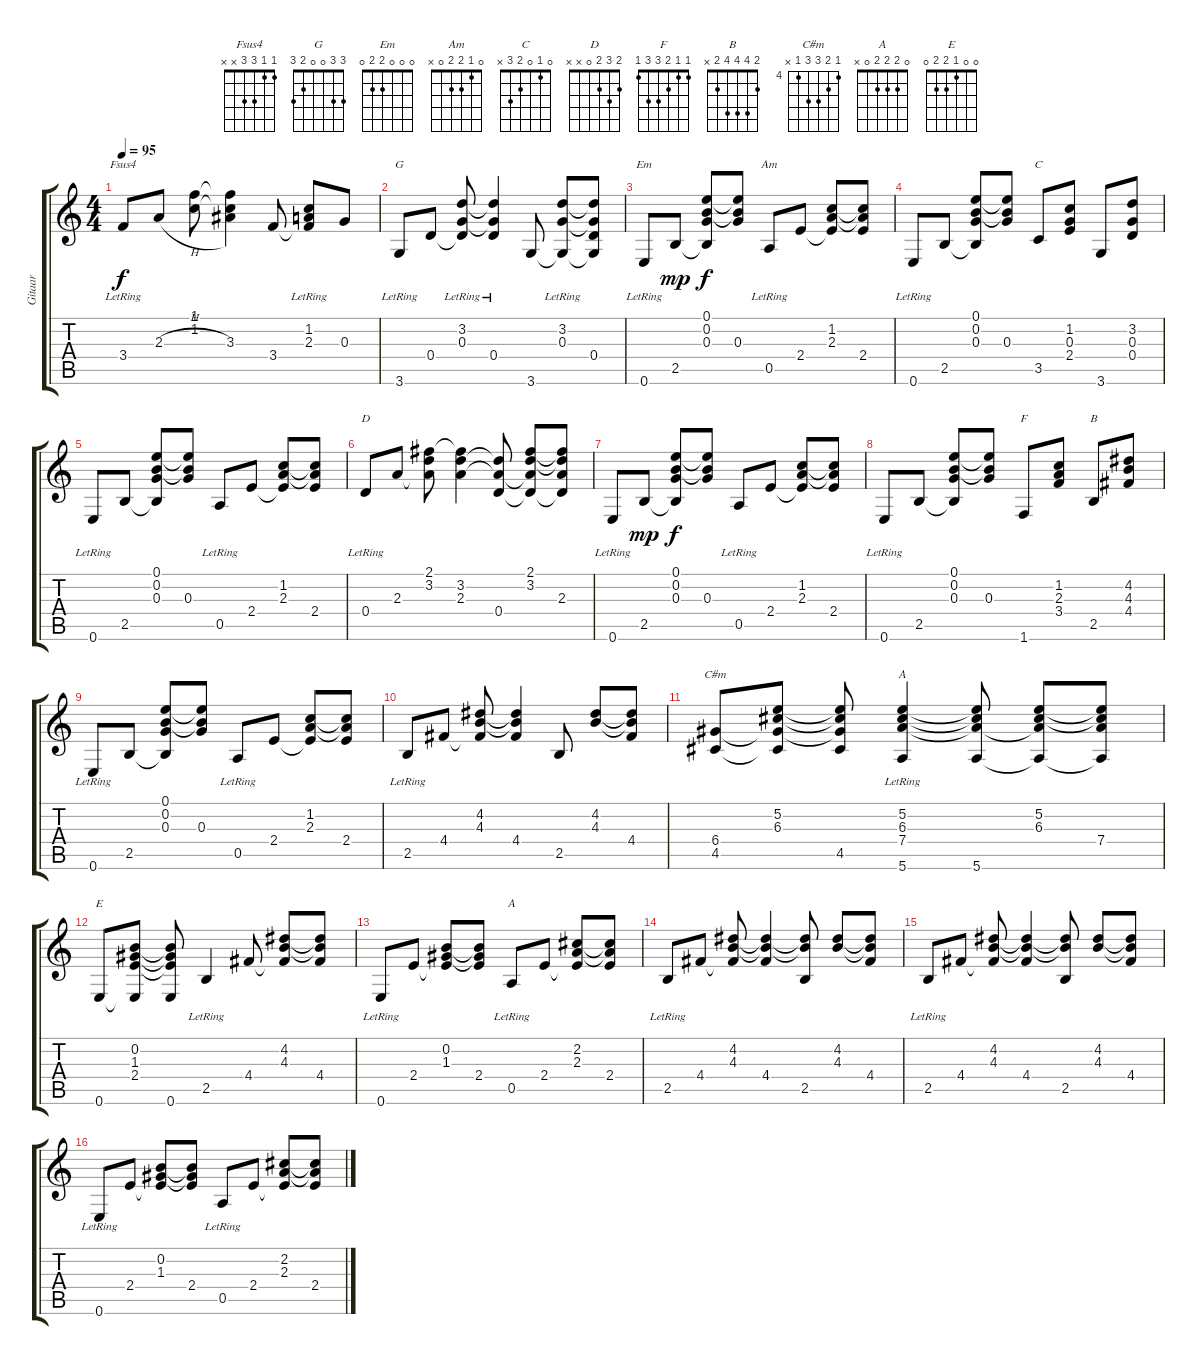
\track ("Gitaar" "Gitaar") {instrument acousticguitarnylon}
\staff {score tabs}
\tuning (E4 B3 G3 D3 A2 E2) {hide}
\chord ("Fsus4" 1 1 3 3 x x)
\chord ("G" 3 3 0 0 2 3)
\chord ("Em" 0 0 0 2 2 0)
\chord ("Am" 0 1 2 2 0 x)
\chord ("C" 0 1 0 2 3 x)
\chord ("D" 2 3 2 0 x x)
\chord ("F" 1 1 2 3 3 1)
\chord ("B" 2 4 4 4 2 x)
\chord ("C#m" 4 5 6 6 4 x) {firstfret 4}
\chord ("A" 5 5 6 7 7 5) {firstfret 5}
\chord ("E" 0 0 1 2 2 0)
\chord ("A" 0 2 2 2 0 x)
\ts (4 4)
\tempo 95
\clef g2
\ks c
3.4{lr}.8{ch "Fsus4" dy f} 2.3{h}.8 (1.1 1.2).8 (1.1{t} 1.2{t} 3.3).4 3.4.8 (1.2{lr} 2.3 3.4{t}).8 0.3.8 |
3.6{lr}.8{ch "G"} 0.4.8 (3.2{lr} 0.3{lr} 0.4{t}).8 (3.2{t} 0.3{t} 0.4{lr}).4 3.6.8 (3.2{lr} 0.3{lr} 3.6{t}).8 (3.2{t} 0.3{t} 0.4 3.6{t}).8 |
0.6{lr}.8{ch "Em"} 2.5.8{dy mp} (0.1 0.2 0.3 2.5{t}).8{dy f} (0.1{t} 0.2{t} 0.3).8 0.5{lr}.8{ch "Am"} 2.4.8 (1.2 2.3 2.4{t}).8 (1.2{t} 2.3{t} 2.4).8 |
0.6{lr}.8 2.5.8 (0.1 0.2 0.3 2.5{t}).8 (0.1{t} 0.2{t} 0.3).8 3.5.8{ch "C"} (1.2 0.3 2.4).8 3.6.8 (3.2 0.3 0.4).8 |
0.6{lr}.8 2.5.8 (0.1 0.2 0.3 2.5{t}).8 (0.1{t} 0.2{t} 0.3).8 0.5{lr}.8 2.4.8 (1.2 2.3 2.4{t}).8 (1.2{t} 2.3{t} 2.4).8 |
0.4{lr}.8{ch "D"} 2.3.8 (2.1 3.2 2.3{t}).8 (2.1{t} 3.2 2.3).4 (3.2{t} 2.3{t} 0.4).8 (2.1 3.2 2.3{t} 0.4{t}).8 (2.1{t} 3.2{t} 2.3 0.4{t}).8 |
0.6{lr}.8 2.5.8{dy mp} (0.1 0.2 0.3 2.5{t}).8{dy f} (0.1{t} 0.2{t} 0.3).8 0.5{lr}.8 2.4.8 (1.2 2.3 2.4{t}).8 (1.2{t} 2.3{t} 2.4).8 |
0.6{lr}.8 2.5.8 (0.1 0.2 0.3 2.5{t}).8 (0.1{t} 0.2{t} 0.3).8 1.6.8{ch "F"} (1.2 2.3 3.4).8 2.5.8{ch "B"} (4.2 4.3 4.4).8 |
0.6{lr}.8 2.5.8 (0.1 0.2 0.3 2.5{t}).8 (0.1{t} 0.2{t} 0.3).8 0.5{lr}.8 2.4.8 (1.2 2.3 2.4{t}).8 (1.2{t} 2.3{t} 2.4).8 |
2.5{lr}.8 4.4.8 (4.2 4.3 4.4{t}).8 (4.2{t} 4.3{t} 4.4).4 2.5.8 (4.2 4.3).8 (4.2{t} 4.3{t} 4.4).8 |
(6.4 4.5).8{ch "C#m"} (5.2 6.3 6.4{t} 4.5{t}).8 (5.2{t} 6.3{t} 6.4{t} 4.5).8 (5.2 6.3 7.4 5.6{lr}).4{ch "A"} (5.2{t} 6.3{t} 7.4{t} 5.6).8 (5.2 6.3 7.4{t} 5.6{t}).8 (5.2{t} 6.3{t} 7.4 5.6{t}).8 |
0.6.8{ch "E"} (0.2 1.3 2.4 0.6{t}).8 (0.2{t} 1.3{t} 2.4{t} 0.6).8 2.5{lr}.4 4.4.8 (4.2 4.3 4.4{t}).8 (4.2{t} 4.3{t} 4.4).8 |
0.6{lr}.8 2.4.8 (0.2 1.3 2.4{t}).8 (0.2{t} 1.3{t} 2.4).8 0.5{lr}.8{ch "A"} 2.4.8 (2.2 2.3 2.4{t}).8 (2.2{t} 2.3{t} 2.4).8 |
2.5{lr}.8 4.4.8 (4.2 4.3 4.4{t}).8 (4.2{t} 4.3{t} 4.4).4 (4.2{t} 4.3{t} 2.5).8 (4.2 4.3).8 (4.2{t} 4.3{t} 4.4).8 |
2.5{lr}.8 4.4.8 (4.2 4.3 4.4{t}).8 (4.2{t} 4.3{t} 4.4).4 (4.2{t} 4.3{t} 2.5).8 (4.2 4.3).8 (4.2{t} 4.3{t} 4.4).8 |
0.6{lr}.8 2.4.8 (0.2 1.3 2.4{t}).8 (0.2{t} 1.3{t} 2.4).8 0.5{lr}.8 2.4.8 (2.2 2.3 2.4{t}).8 (2.2{t} 2.3{t} 2.4).8
